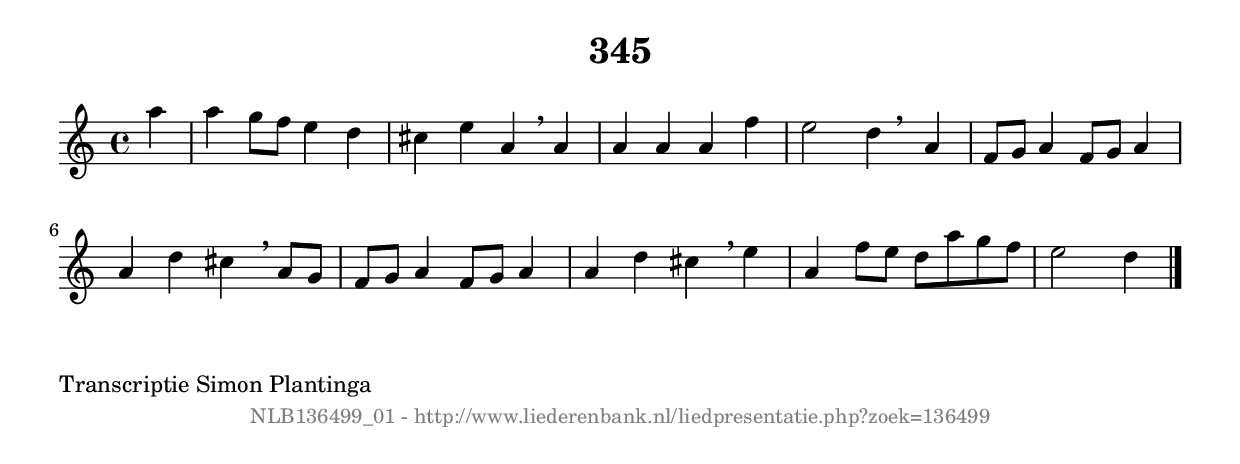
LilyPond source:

%
% produced by wce2krn 1.64 (7 June 2014)
%
\version"2.16"
#(append! paper-alist '(("long" . (cons (* 210 mm) (* 2000 mm)))))
#(set-default-paper-size "long")
sb = {\breathe}
mBreak = {\breathe }
bBreak = {\breathe }
x = {\once\override NoteHead #'style = #'cross }
gl=\glissando
itime={\override Staff.TimeSignature #'stencil = ##f }
ficta = {\once\set suggestAccidentals = ##t}
fine = {\once\override Score.RehearsalMark #'self-alignment-X = #1 \mark \markup {\italic{Fine}}}
dc = {\once\override Score.RehearsalMark #'self-alignment-X = #1 \mark \markup {\italic{D.C.}}}
dcf = {\once\override Score.RehearsalMark #'self-alignment-X = #1 \mark \markup {\italic{D.C. al Fine}}}
dcc = {\once\override Score.RehearsalMark #'self-alignment-X = #1 \mark \markup {\italic{D.C. al Coda}}}
ds = {\once\override Score.RehearsalMark #'self-alignment-X = #1 \mark \markup {\italic{D.S.}}}
dsf = {\once\override Score.RehearsalMark #'self-alignment-X = #1 \mark \markup {\italic{D.S. al Fine}}}
dsc = {\once\override Score.RehearsalMark #'self-alignment-X = #1 \mark \markup {\italic{D.S. al Coda}}}
pv = {\set Score.repeatCommands = #'((volta "1"))}
sv = {\set Score.repeatCommands = #'((volta "2"))}
tv = {\set Score.repeatCommands = #'((volta "3"))}
qv = {\set Score.repeatCommands = #'((volta "4"))}
xv = {\set Score.repeatCommands = #'((volta #f))}
\header{ tagline = ""
title = "345"
}
\score {{
\key d \dorian
\relative g'
{
\set melismaBusyProperties = #'()
\partial 32*8
\time 4/4
\tempo 4=120
\override Score.MetronomeMark #'transparent = ##t
\override Score.RehearsalMark #'break-visibility = #(vector #t #t #f)
a'4 | a4 g8 f8 e4 d4 | cis4 e4 a,4 \sb a4 | a4 a4 a4 f'4 | e2 d4 \bar ":|:" \bBreak
a4 | f8 g8 a4 f8 g8 a4 | a4 d4 cis4 \sb a8 g8 | f8 g8 a4 f8 g8 a4 | a4 d4 cis4 \sb e4 | a,4 f'8 e8 d8 a'8 g8 f8 | e2 d4 \bar "|."
 }}
 \midi { }
 \layout {
            indent = 0.0\cm
}
}
\markup { \wordwrap-string #" 
Transcriptie Simon Plantinga
"}
\markup { \vspace #0 } \markup { \with-color #grey \fill-line { \center-column { \smaller "NLB136499_01 - http://www.liederenbank.nl/liedpresentatie.php?zoek=136499" } } }
